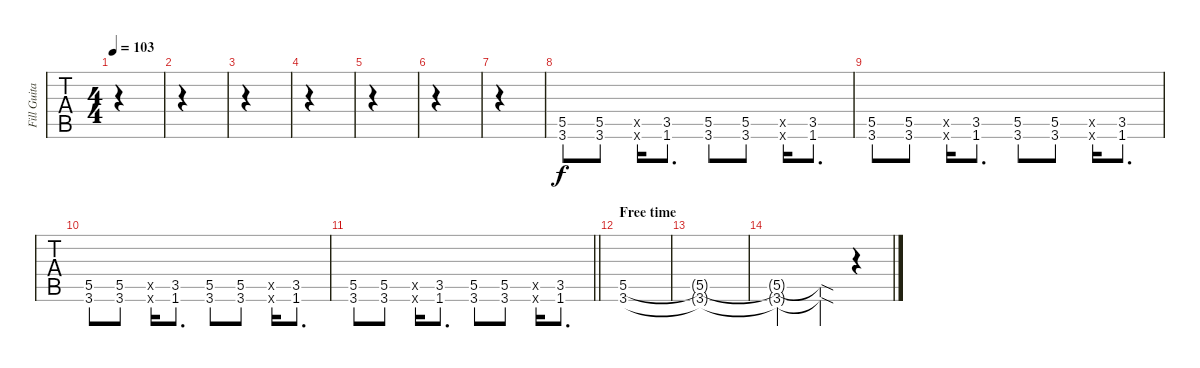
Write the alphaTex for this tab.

\track ("Fill Guitar 1" "Fill Guita") {instrument distortionguitar}
\staff {tabs}
\tuning (E4 B3 G3 D3 A2 E2) {hide}
\ts (4 4)
\tempo 103
\clef g2
\ks bb
|
|
|
|
|
|
|
(5.5 3.6).8 (5.5 3.6).8 (0.5{x} 0.6{x}).16 (3.5 1.6).8{d} (5.5 3.6).8 (5.5 3.6).8 (0.5{x} 0.6{x}).16 (3.5 1.6).8{d} |
(5.5 3.6).8 (5.5 3.6).8 (0.5{x} 0.6{x}).16 (3.5 1.6).8{d} (5.5 3.6).8 (5.5 3.6).8 (0.5{x} 0.6{x}).16 (3.5 1.6).8{d} |
(5.5 3.6).8 (5.5 3.6).8 (0.5{x} 0.6{x}).16 (3.5 1.6).8{d} (5.5 3.6).8 (5.5 3.6).8 (0.5{x} 0.6{x}).16 (3.5 1.6).8{d} |
\barLineRight lightlight
(5.5 3.6).8 (5.5 3.6).8 (0.5{x} 0.6{x}).16 (3.5 1.6).8{d} (5.5 3.6).8 (5.5 3.6).8 (0.5{x} 0.6{x}).16 (3.5 1.6).8{d} |
\section ("" "Free time")
(5.5 3.6).1 |
(5.5{t} 3.6{t}).1 |
(5.5{t} 3.6{t}).2 (5.5{sod t} 3.6{sod t}).4 r.4
